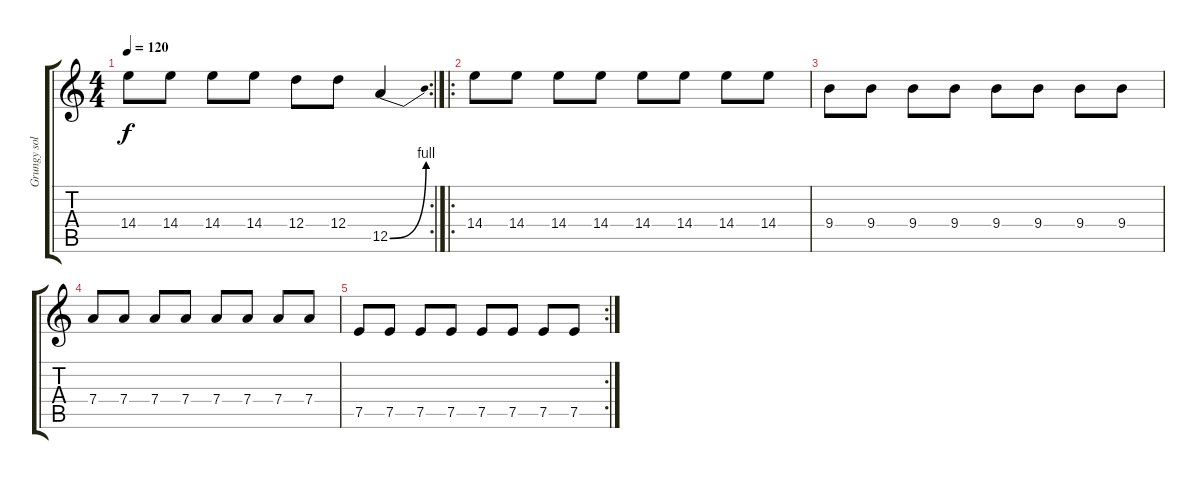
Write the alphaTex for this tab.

\track ("Grungy solo" "Grungy sol") {instrument distortionguitar}
\staff {score tabs}
\tuning (E4 B3 G3 D3 A2 E2) {hide}
\rc 2
\ts (4 4)
\tempo 120
\clef g2
\ks c
14.4.8{dy f} 14.4.8 14.4.8 14.4.8 12.4.8 12.4.8 12.5{be (bend 0 0 60 4)}.4 |
\ro
14.4.8 14.4.8 14.4.8 14.4.8 14.4.8 14.4.8 14.4.8 14.4.8 |
9.4.8 9.4.8 9.4.8 9.4.8 9.4.8 9.4.8 9.4.8 9.4.8 |
7.4.8 7.4.8 7.4.8 7.4.8 7.4.8 7.4.8 7.4.8 7.4.8 |
\rc 2
7.5.8 7.5.8 7.5.8 7.5.8 7.5.8 7.5.8 7.5.8 7.5.8
